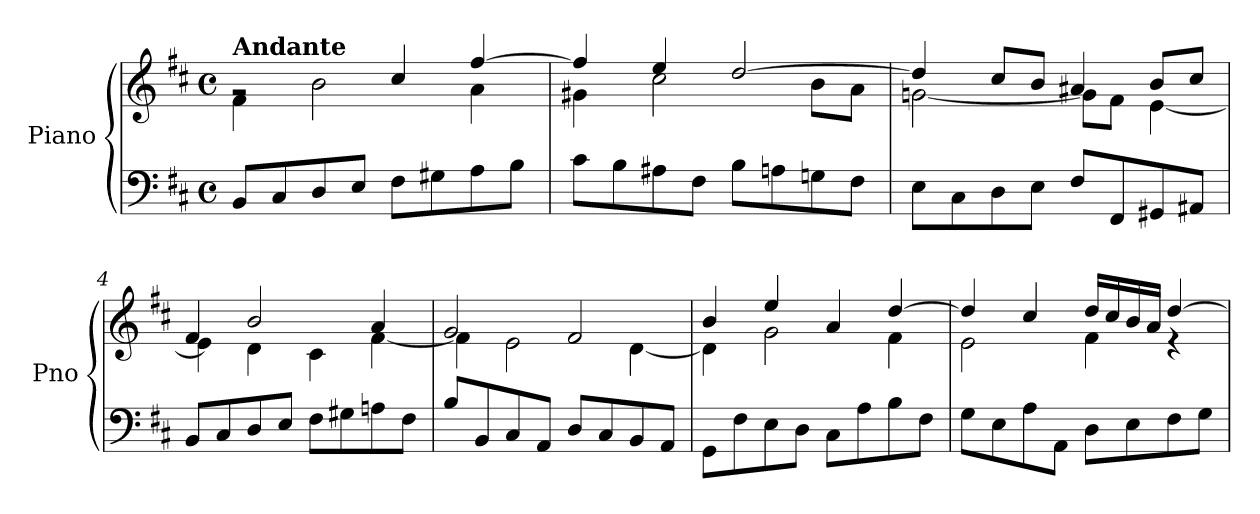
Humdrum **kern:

**kern	**kern
*part1	*part1
*staff2	*staff1
*I"Piano	*
*I'Pno	*
*clefF4	*clefG2
*k[f#c#]	*k[f#c#]
*M4/4	*M4/4
*met(c)	*met(c)
=1	=1
*	*^
!	!LO:TX:a:B:t=Andante	!
8BB/L	2rg	4f#\
8C#/	.	.
8D/	.	2b\
8E/J	.	.
8F#\L	4cc#/	.
8G#X\	.	.
8A\	[4ff#/	4a\
8B\J	.	.
=2	=2	=2
8c#\L	4ff#/]	4g#X\
8B\	.	.
8A#X\	4ee/	2cc#\
8F#\J	.	.
8B\L	[2dd/	.
8An\	.	.
8Gn\	.	8b\L
8F#\J	.	8a\J
=3	=3	=3
8E\L	4dd/]	[2gn\
8C#\	.	.
8D\	8cc#/L	.
8E\J	8b/J	.
8F#/L	4a#X/	8g\L]
8FF#/	.	8f#\J
8GG#X/	8b/L	[4e\
8AA#X/J	8cc#/J	.
=4	=4	=4
8BB/L	4f#/	4e\]
8C#/	.	.
8D/	2b/	4d\
8E/J	.	.
8F#\L	.	4c#\
8G#X\	.	.
8An\	4a/	[4f#\
8F#\J	.	.
!!LO:LB:g=z	!!
=5	=5	=5
8B/L	2g/	4f#\]
8BB/	.	.
8C#/	.	2e\
8AA/J	.	.
8D/L	2f#/	.
8C#/	.	.
8BB/	.	[4d\
8AA/J	.	.
=6	=6	=6
8GG\L	4b/	4d\]
8F#\	.	.
8E\	4ee/	2g\
8D\J	.	.
8C#\L	4a/	.
8A\	.	.
8B\	[4dd/	4f#\
8F#\J	.	.
=7	=7	=7
8G\L	4dd/]	2e\
8E\	.	.
8A\	4cc#/	.
8AA\J	.	.
8D\L	16dd/LL	4f#\
.	16cc#/	.
8E\	16b/	.
.	16a/JJ	.
8F#\	[4dd/	4r
8G\J	.	.
*	*v	*v
=	=
*-	*-
